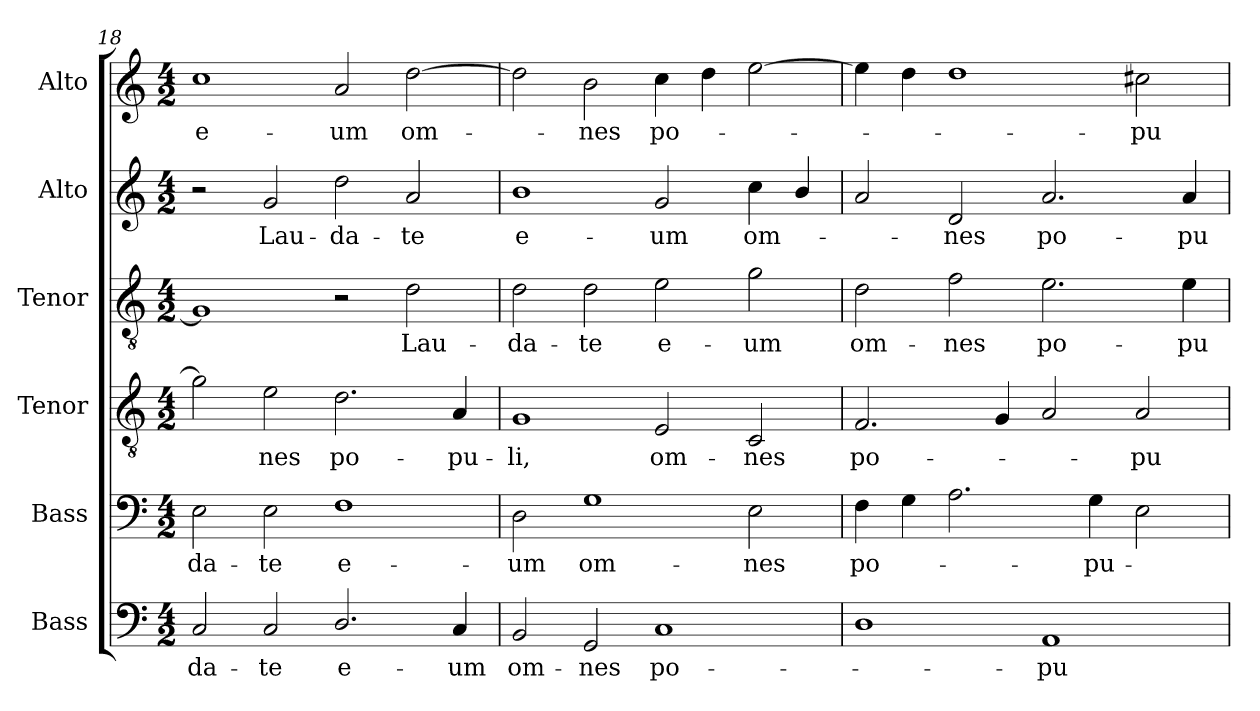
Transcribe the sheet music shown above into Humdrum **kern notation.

**kern	**text	**kern	**text	**kern	**text	**kern	**text	**kern	**text	**kern	**text
*part6	*part6	*part5	*part5	*part4	*part4	*part3	*part3	*part2	*part2	*part1	*part1
*staff6	*staff6	*staff5	*staff5	*staff4	*staff4	*staff3	*staff3	*staff2	*staff2	*staff1	*staff1
*I"Bass	*	*I"Bass	*	*I"Tenor	*	*I"Tenor	*	*I"Alto	*	*I"Alto	*
*I'B.	*	*I'B.	*	*I'T.	*	*I'T.	*	*I'A.	*	*I'A.	*
*clefF4	*	*clefF4	*	*clefGv2	*	*clefGv2	*	*clefG2	*	*clefG2	*
*	*	*	*	*ITrd7c12	*	*ITrd7c12	*	*	*	*	*
*k[]	*	*k[]	*	*k[]	*	*k[]	*	*k[]	*	*k[]	*
*C:	*	*C:	*	*C:	*	*C:	*	*C:	*	*C:	*
*M4/2	*	*M4/2	*	*M4/2	*	*M4/2	*	*M4/2	*	*M4/2	*
=18	=18	=18	=18	=18	=18	=18	=18	=18	=18	=18	=18
!	!LO:LY:b:color=#000000	!	!	!	!	!	!	!	!	!	!
!	!	!	!LO:LY:b:color=#000000	!	!	!	!	!	!	!	!
!	!	!	!	!	!	!	!	!	!	!	!LO:LY:b:color=#000000
2Ci/	-da-	2Ei\	-da-	2Gi\]	.	1GGi]	.	2r	.	1cci	e-
!	!LO:LY:b:color=#000000	!	!	!	!	!	!	!	!	!	!
!	!	!	!LO:LY:b:color=#000000	!	!	!	!	!	!	!	!
!	!	!	!	!	!LO:LY:b:color=#000000	!	!	!	!	!	!
!	!	!	!	!	!	!	!	!	!LO:LY:b:color=#000000	!	!
2Ci/	-te	2Ei\	-te	2Ei\	-nes	.	.	2gi/	Lau-	.	.
!	!LO:LY:b:color=#000000	!	!	!	!	!	!	!	!	!	!
!	!	!	!LO:LY:b:color=#000000	!	!	!	!	!	!	!	!
!	!	!	!	!	!LO:LY:b:color=#000000	!	!	!	!	!	!
!	!	!	!	!	!	!	!	!	!LO:LY:b:color=#000000	!	!
!	!	!	!	!	!	!	!	!	!	!	!LO:LY:b:color=#000000
2.Di/	e-	1Fi	e-	2.Di\	po-	2r	.	2ddi\	-da-	2ai/	-um
!	!	!	!	!	!	!	!LO:LY:b:color=#000000	!	!	!	!
!	!	!	!	!	!	!	!	!	!LO:LY:b:color=#000000	!	!
!	!	!	!	!	!	!	!	!	!	!	!LO:LY:b:color=#000000
.	.	.	.	.	.	2Di\	Lau-	2ai/	-te	[2ddi\	om-
!	!LO:LY:b:color=#000000	!	!	!	!	!	!	!	!	!	!
!	!	!	!	!	!LO:LY:b:color=#000000	!	!	!	!	!	!
4Ci/	-um	.	.	4AAi/	-pu-	.	.	.	.	.	.
!!LO:PB:g=z
=19	=19	=19	=19	=19	=19	=19	=19	=19	=19	=19	=19
!	!LO:LY:b:color=#000000	!	!	!	!	!	!	!	!	!	!
!	!	!	!LO:LY:b:color=#000000	!	!	!	!	!	!	!	!
!	!	!	!	!	!LO:LY:b:color=#000000	!	!	!	!	!	!
!	!	!	!	!	!	!	!LO:LY:b:color=#000000	!	!	!	!
!	!	!	!	!	!	!	!	!	!LO:LY:b:color=#000000	!	!
2BBi/	om-	2Di\	-um	1GGi	-li,	2Di\	-da-	1bi	e-	2ddi\]	.
!	!LO:LY:b:color=#000000	!	!	!	!	!	!	!	!	!	!
!	!	!	!LO:LY:b:color=#000000	!	!	!	!	!	!	!	!
!	!	!	!	!	!	!	!LO:LY:b:color=#000000	!	!	!	!
!	!	!	!	!	!	!	!	!	!	!	!LO:LY:b:color=#000000
2GGi/	-nes	1Gi	om-	.	.	2Di\	-te	.	.	2bi\	-nes
!	!LO:LY:b:color=#000000	!	!	!	!	!	!	!	!	!	!
!	!	!	!	!	!LO:LY:b:color=#000000	!	!	!	!	!	!
!	!	!	!	!	!	!	!LO:LY:b:color=#000000	!	!	!	!
!	!	!	!	!	!	!	!	!	!LO:LY:b:color=#000000	!	!
!	!	!	!	!	!	!	!	!	!	!	!LO:LY:b:color=#000000
1Ci	po-	.	.	2EEi/	om-	2Ei\	e-	2gi/	-um	4cci\	po-
.	.	.	.	.	.	.	.	.	.	4ddi\	.
!	!	!	!LO:LY:b:color=#000000	!	!	!	!	!	!	!	!
!	!	!	!	!	!LO:LY:b:color=#000000	!	!	!	!	!	!
!	!	!	!	!	!	!	!LO:LY:b:color=#000000	!	!	!	!
!	!	!	!	!	!	!	!	!	!LO:LY:b:color=#000000	!	!
.	.	2Ei\	-nes	2CCi/	-nes	2Gi\	-um	4cci\	om-	[2eei\	.
.	.	.	.	.	.	.	.	4bi/	.	.	.
=20	=20	=20	=20	=20	=20	=20	=20	=20	=20	=20	=20
!	!	!	!LO:LY:b:color=#000000	!	!	!	!	!	!	!	!
!	!	!	!	!	!LO:LY:b:color=#000000	!	!	!	!	!	!
!	!	!	!	!	!	!	!LO:LY:b:color=#000000	!	!	!	!
1Di	.	4Fi\	po-	2.FFi/	po-	2Di\	om-	2ai/	.	4eei\]	.
.	.	4Gi\	.	.	.	.	.	.	.	4ddi\	.
!	!	!	!	!	!	!	!LO:LY:b:color=#000000	!	!	!	!
!	!	!	!	!	!	!	!	!	!LO:LY:b:color=#000000	!	!
.	.	2.Ai\	.	.	.	2Fi\	-nes	2di/	-nes	1ddi	.
.	.	.	.	4GGi/	.	.	.	.	.	.	.
!	!LO:LY:b:color=#000000	!	!	!	!	!	!	!	!	!	!
!	!	!	!	!	!	!	!LO:LY:b:color=#000000	!	!	!	!
!	!	!	!	!	!	!	!	!	!LO:LY:b:color=#000000	!	!
1AAi	-pu-	.	.	2AAi/	.	2.Ei\	po-	2.ai/	po-	.	.
!	!	!	!LO:LY:b:color=#000000	!	!	!	!	!	!	!	!
.	.	4Gi\	-pu-	.	.	.	.	.	.	.	.
!	!	!	!	!	!LO:LY:b:color=#000000	!	!	!	!	!	!
!	!	!	!	!	!	!	!	!	!	!	!LO:LY:b:color=#000000
.	.	2Ei\	.	2AAi/	-pu-	.	.	.	.	2cc#Xi\	-pu-
!	!	!	!	!	!	!	!LO:LY:b:color=#000000	!	!	!	!
!	!	!	!	!	!	!	!	!	!LO:LY:b:color=#000000	!	!
.	.	.	.	.	.	4Ei\	-pu-	4ai/	-pu-	.	.
=	=	=	=	=	=	=	=	=	=	=	=
*-	*-	*-	*-	*-	*-	*-	*-	*-	*-	*-	*-
